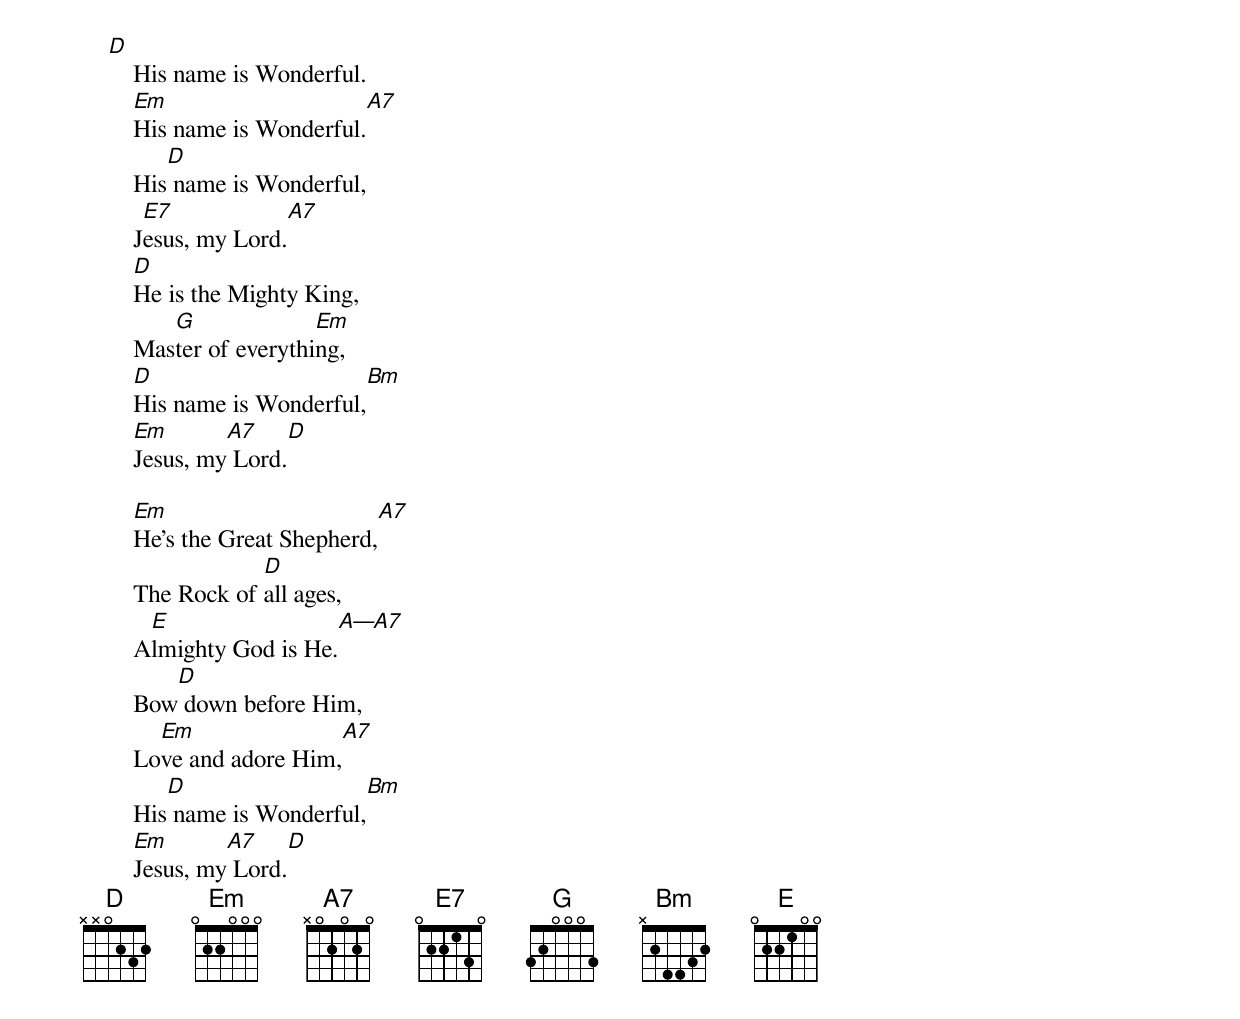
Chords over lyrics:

    D
	His name is Wonderful.
	Em                         A7
	His name is Wonderful.
	   D
	His name is Wonderful,
	 E7                  A7
	Jesus, my Lord.
	D
	He is the Mighty King,
	   G              Em
	Master of everything,
	D                           Bm
	His name is Wonderful,
	Em       A7      D
	Jesus, my Lord.

	Em                             A7
	He’s the Great Shepherd,
	            D
	The Rock of all ages,
	 E                               A—A7
	Almighty God is He.
	   D
	Bow down before Him,
	  Em                 A7
	Love and adore Him,
	   D                        Bm
	His name is Wonderful,
	Em       A7     D
	Jesus, my Lord.
